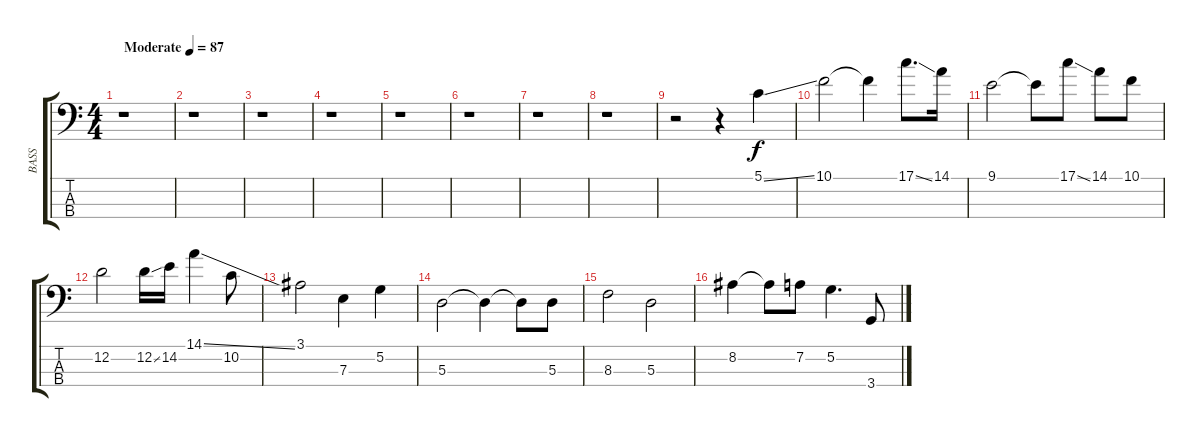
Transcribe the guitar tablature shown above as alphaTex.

\track ("BASS" "BASS") {instrument electricbassfinger}
\staff {score tabs}
\tuning (G2 D2 A1 E1) {hide}
\ts (4 4)
\tempo (87 "Moderate")
\clef f4
\ks c
r.1{dy f instrument electricbassfinger} |
r.1 |
r.1 |
r.1 |
r.1 |
r.1 |
r.1 |
r.1 |
r.2 r.4 5.1{ss}.4 |
10.1.2 10.1{t}.4 17.1{ss}.8{d} 14.1.16 |
9.1.2 9.1{t}.8 17.1{ss}.8 14.1.8 10.1.8 |
12.2.2 12.2{ss}.16 14.2.16 14.1{ss}.4 10.2.8 |
3.1.2 7.3.4 5.2.4 |
5.3.2 5.3{t}.4 5.3{t}.8 5.3.8 |
8.3.2 5.3.2 |
8.2.4 8.2{t}.8 7.2.8 5.2.4{d} 3.4.8
